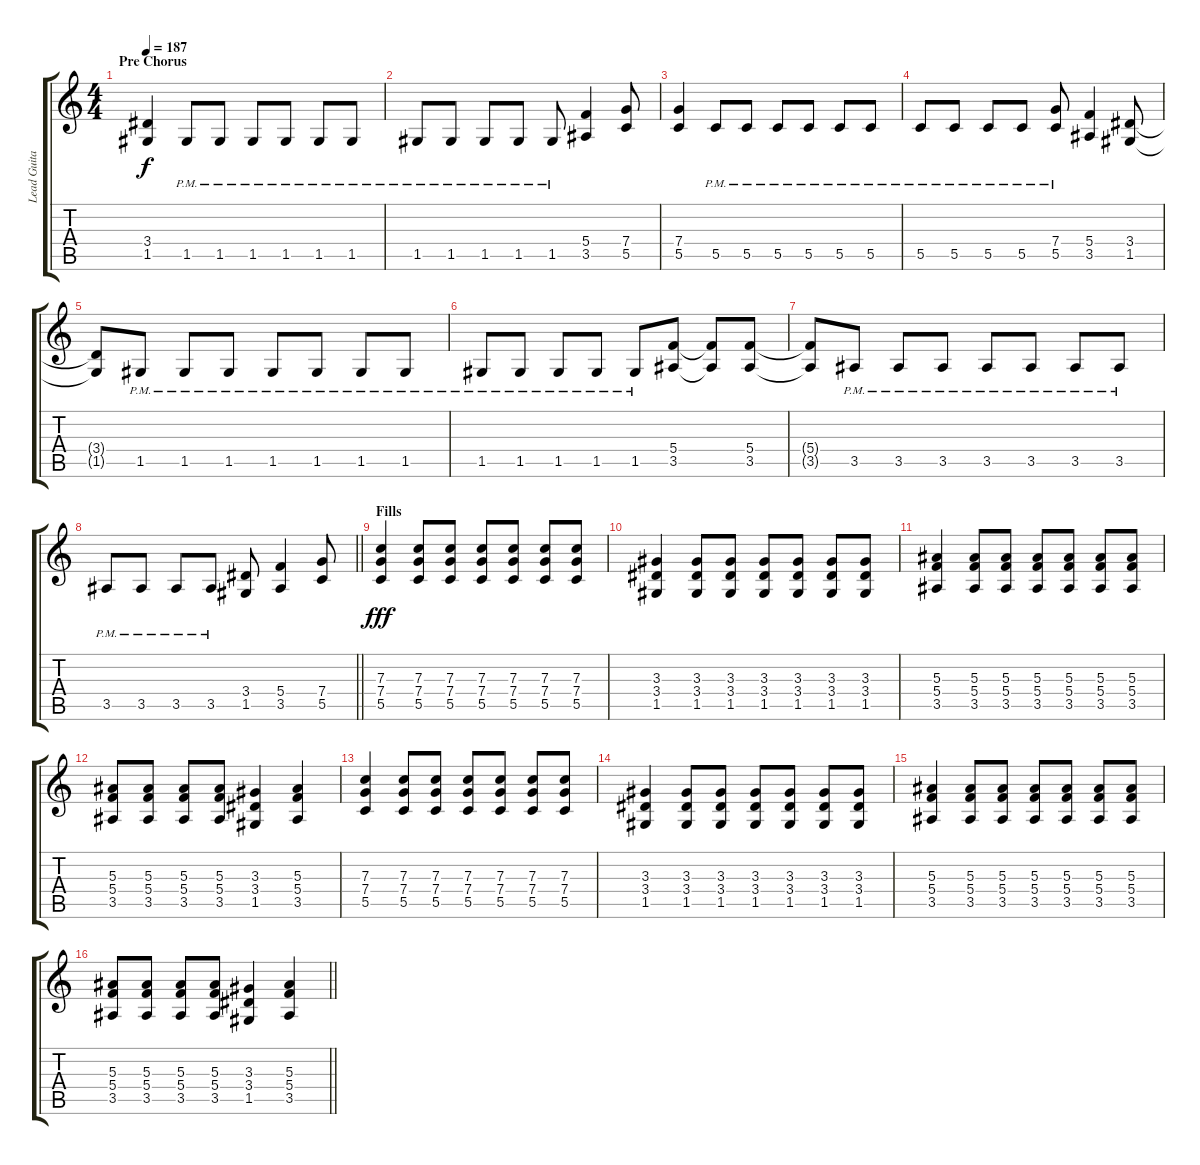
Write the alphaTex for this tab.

\track ("Lead Guitar" "Lead Guita") {instrument overdrivenguitar}
\staff {score tabs}
\tuning (D4 A3 F3 C3 G2 C2) {hide}
\ts (4 4)
\section ("" "Pre Chorus")
\tempo 187
\clef g2
\ks c
(3.4 1.5).4{dy f} 1.5{pm}.8 1.5{pm}.8 1.5{pm}.8 1.5{pm}.8 1.5{pm}.8 1.5{pm}.8 |
1.5{pm}.8 1.5{pm}.8 1.5{pm}.8 1.5{pm}.8 1.5{pm}.8 (5.4 3.5).4 (7.4 5.5).8 |
(7.4 5.5).4 5.5{pm}.8 5.5{pm}.8 5.5{pm}.8 5.5{pm}.8 5.5{pm}.8 5.5{pm}.8 |
5.5{pm}.8 5.5{pm}.8 5.5{pm}.8 5.5{pm}.8 (7.4 5.5{pm}).8 (5.4 3.5).4 (3.4 1.5).8 |
(3.4{t} 1.5{t}).8 1.5{pm}.8 1.5{pm}.8 1.5{pm}.8 1.5{pm}.8 1.5{pm}.8 1.5{pm}.8 1.5{pm}.8 |
1.5{pm}.8 1.5{pm}.8 1.5{pm}.8 1.5{pm}.8 1.5{pm}.8 (5.4 3.5).8 (5.4{t} 3.5{t}).8 (5.4 3.5).8 |
(5.4{t} 3.5{t}).8 3.5{pm}.8 3.5{pm}.8 3.5{pm}.8 3.5{pm}.8 3.5{pm}.8 3.5{pm}.8 3.5{pm}.8 |
\barLineRight lightlight
3.5{pm}.8 3.5{pm}.8 3.5{pm}.8 3.5{pm}.8 (3.4 1.5).8 (5.4 3.5).4 (7.4 5.5).8 |
\section ("" "Fills")
(7.3 7.4 5.5).4{dy fff} (7.3 7.4 5.5).8 (7.3 7.4 5.5).8 (7.3 7.4 5.5).8 (7.3 7.4 5.5).8 (7.3 7.4 5.5).8 (7.3 7.4 5.5).8 |
(3.3 3.4 1.5).4 (3.3 3.4 1.5).8 (3.3 3.4 1.5).8 (3.3 3.4 1.5).8 (3.3 3.4 1.5).8 (3.3 3.4 1.5).8 (3.3 3.4 1.5).8 |
(5.3 5.4 3.5).4 (5.3 5.4 3.5).8 (5.3 5.4 3.5).8 (5.3 5.4 3.5).8 (5.3 5.4 3.5).8 (5.3 5.4 3.5).8 (5.3 5.4 3.5).8 |
(5.3 5.4 3.5).8 (5.3 5.4 3.5).8 (5.3 5.4 3.5).8 (5.3 5.4 3.5).8 (3.3 3.4 1.5).4 (5.3 5.4 3.5).4 |
(7.3 7.4 5.5).4 (7.3 7.4 5.5).8 (7.3 7.4 5.5).8 (7.3 7.4 5.5).8 (7.3 7.4 5.5).8 (7.3 7.4 5.5).8 (7.3 7.4 5.5).8 |
(3.3 3.4 1.5).4 (3.3 3.4 1.5).8 (3.3 3.4 1.5).8 (3.3 3.4 1.5).8 (3.3 3.4 1.5).8 (3.3 3.4 1.5).8 (3.3 3.4 1.5).8 |
(5.3 5.4 3.5).4 (5.3 5.4 3.5).8 (5.3 5.4 3.5).8 (5.3 5.4 3.5).8 (5.3 5.4 3.5).8 (5.3 5.4 3.5).8 (5.3 5.4 3.5).8 |
\barLineRight lightlight
(5.3 5.4 3.5).8 (5.3 5.4 3.5).8 (5.3 5.4 3.5).8 (5.3 5.4 3.5).8 (3.3 3.4 1.5).4 (5.3 5.4 3.5).4
